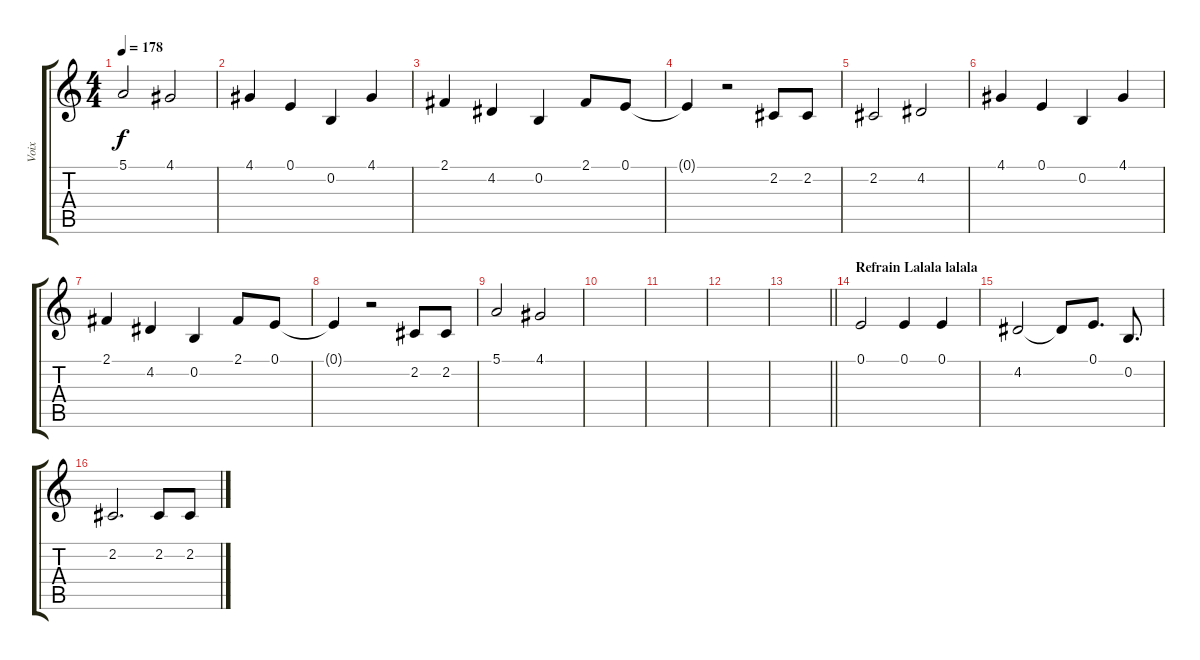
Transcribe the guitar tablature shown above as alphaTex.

\track ("Voix" "Voix") {instrument englishhorn}
\staff {score tabs}
\tuning (E4 B3 G3 D3 A2 E2) {hide}
\ts (4 4)
\tempo 178
\clef g2
\ks c
5.1.2{dy f} 4.1.2 |
4.1.4 0.1.4 0.2.4 4.1.4 |
2.1.4 4.2.4 0.2.4 2.1.8 0.1.8 |
0.1{t}.4 r.2 2.2.8 2.2.8 |
2.2.2 4.2.2 |
4.1.4 0.1.4 0.2.4 4.1.4 |
2.1.4 4.2.4 0.2.4 2.1.8 0.1.8 |
0.1{t}.4 r.2 2.2.8 2.2.8 |
5.1.2 4.1.2 |
|
|
|
\barLineRight lightlight
|
\section ("" "Refrain Lalala lalala ")
0.1.2 0.1.4 0.1.4 |
4.2.2 4.2{t}.8 0.1.8{d} 0.2.8{d} |
2.2.2{d} 2.2.8 2.2.8
